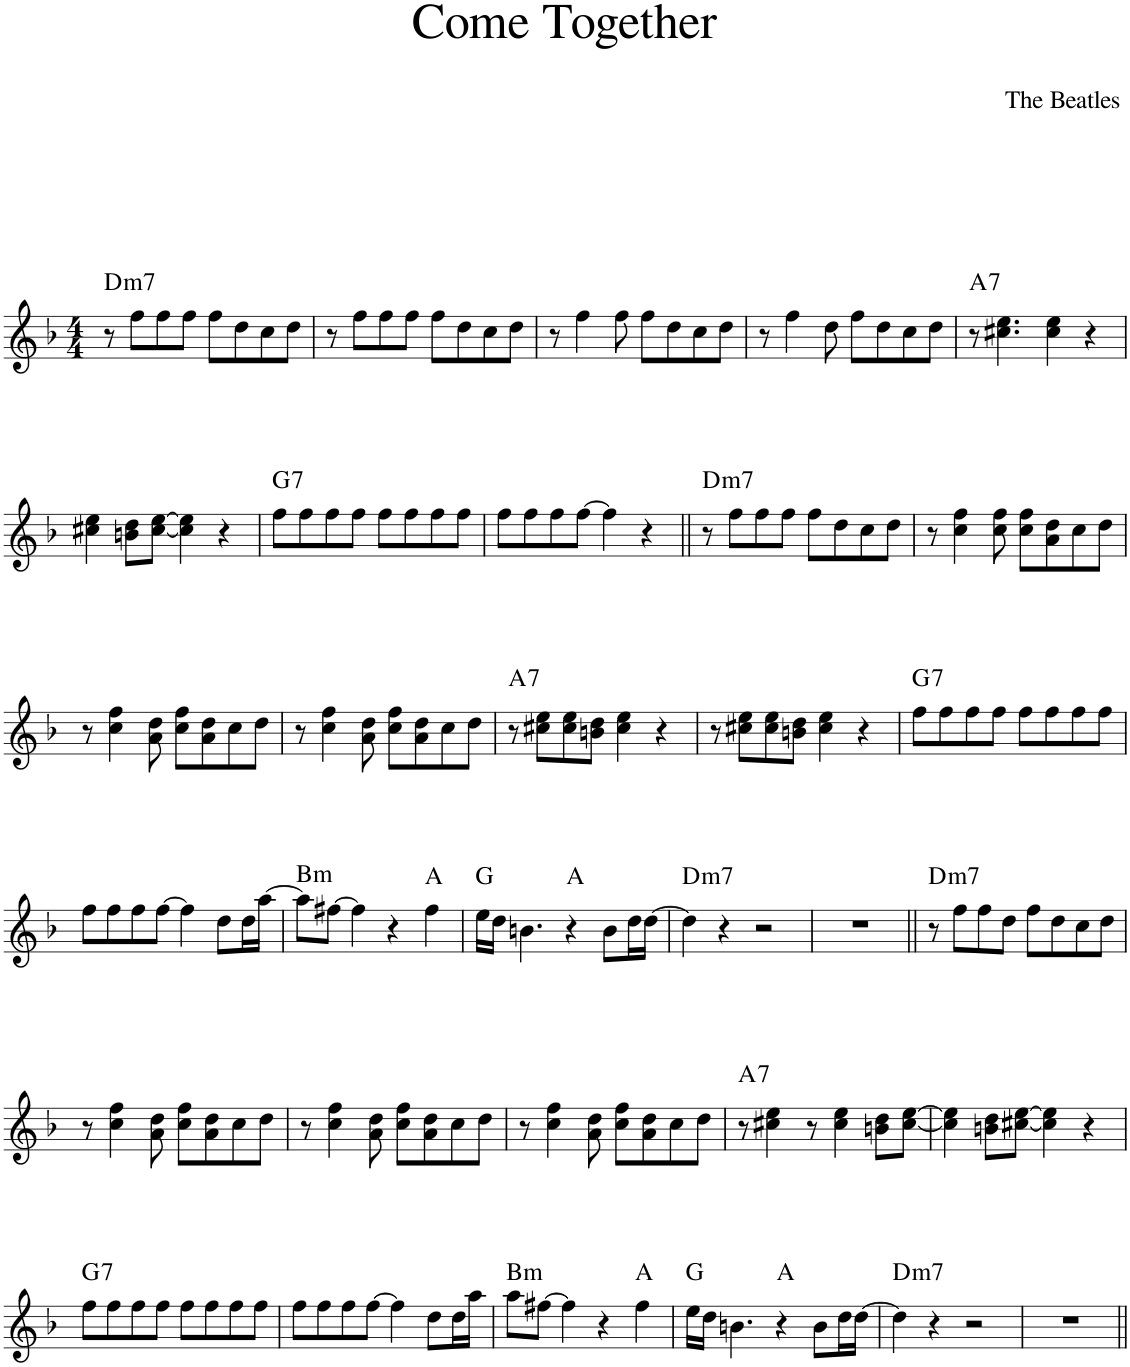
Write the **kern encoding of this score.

**kern	**harte
*part1	*part1
*staff1	*
*I"Piano	*
*I'Pno.	*
*clefG2	*
*k[b-]	*
*M4/4	*
=1	=1
!	!LO:H:kt=m7
8r	D:min7
8ff\L	.
8ff\	.
8ff\J	.
8ff\L	.
8dd\	.
8cc\	.
8dd\J	.
=2	=2
8r	.
8ff\L	.
8ff\	.
8ff\J	.
8ff\L	.
8dd\	.
8cc\	.
8dd\J	.
=3	=3
8r	.
4ff\	.
8ff\	.
8ff\L	.
8dd\	.
8cc\	.
8dd\J	.
=4	=4
8r	.
4ff\	.
8dd\	.
8ff\L	.
8dd\	.
8cc\	.
8dd\J	.
=5	=5
!	!LO:H:kt=7
8r	A:7
4.cc#X\ 4.ee\	.
4cc#\ 4ee\	.
4r	.
!!LO:LB:g=z
=6	=6
4cc#X\ 4ee\	.
8bn\ 8dd\L	.
[8cc#\ [8ee\J	.
4cc#\] 4ee\]	.
4r	.
=7	=7
!	!LO:H:kt=7
8ff\L	G:7
8ff\	.
8ff\	.
8ff\J	.
8ff\L	.
8ff\	.
8ff\	.
8ff\J	.
=8	=8
8ff\L	.
8ff\	.
8ff\	.
[8ff\J	.
4ff\]	.
4r	.
=9||	=9||
!	!LO:H:kt=m7
8r	D:min7
8ff\L	.
8ff\	.
8ff\J	.
8ff\L	.
8dd\	.
8cc\	.
8dd\J	.
=10	=10
8r	.
4cc\ 4ff\	.
8cc\ 8ff\	.
8cc\ 8ff\L	.
8a\ 8dd\	.
8cc\	.
8dd\J	.
!!LO:LB:g=z
=11	=11
8r	.
4cc\ 4ff\	.
8a\ 8dd\	.
8cc\ 8ff\L	.
8a\ 8dd\	.
8cc\	.
8dd\J	.
=12	=12
8r	.
4cc\ 4ff\	.
8a\ 8dd\	.
8cc\ 8ff\L	.
8a\ 8dd\	.
8cc\	.
8dd\J	.
=13	=13
!	!LO:H:kt=7
8r	A:7
8cc#X\ 8ee\L	.
8cc#\ 8ee\	.
8bn\ 8dd\J	.
4cc#\ 4ee\	.
4r	.
=14	=14
8r	.
8cc#X\ 8ee\L	.
8cc#\ 8ee\	.
8bn\ 8dd\J	.
4cc#\ 4ee\	.
4r	.
=15	=15
!	!LO:H:kt=7
8ff\L	G:7
8ff\	.
8ff\	.
8ff\J	.
8ff\L	.
8ff\	.
8ff\	.
8ff\J	.
!!LO:LB:g=z
=16	=16
8ff\L	.
8ff\	.
8ff\	.
[8ff\J	.
4ff\]	.
8dd\L	.
16dd\L	.
[16aa\JJ	.
=17	=17
!	!LO:H:kt=m
8aa\L]	B:min
[8ff#X\J	.
4ff#\]	.
4r	.
4ff#\	A:maj
=18	=18
16ee\LL	G:maj
16dd\JJ	.
4.bn\	.
4r	A:maj
8b\L	.
16dd\L	.
[16dd\JJ	.
=19	=19
!	!LO:H:kt=m7
4dd\]	D:min7
4r	.
2r	.
=20	=20
1r	.
=21||	=21||
!	!LO:H:kt=m7
8r	D:min7
8ff\L	.
8ff\	.
8dd\J	.
8ff\L	.
8dd\	.
8cc\	.
8dd\J	.
!!LO:LB:g=z
=22	=22
8r	.
4cc\ 4ff\	.
8a\ 8dd\	.
8cc\ 8ff\L	.
8a\ 8dd\	.
8cc\	.
8dd\J	.
=23	=23
8r	.
4cc\ 4ff\	.
8a\ 8dd\	.
8cc\ 8ff\L	.
8a\ 8dd\	.
8cc\	.
8dd\J	.
=24	=24
8r	.
4cc\ 4ff\	.
8a\ 8dd\	.
8cc\ 8ff\L	.
8a\ 8dd\	.
8cc\	.
8dd\J	.
=25	=25
!	!LO:H:kt=7
8r	A:7
4cc#X\ 4ee\	.
8r	.
4cc#\ 4ee\	.
8bn\ 8dd\L	.
[8cc#\ [8ee\J	.
=26	=26
4cc#\] 4ee\]	.
8bn\ 8dd\L	.
[8cc#X\ [8ee\J	.
4cc#\] 4ee\]	.
4r	.
!!LO:LB:g=z
=27	=27
!	!LO:H:kt=7
8ff\L	G:7
8ff\	.
8ff\	.
8ff\J	.
8ff\L	.
8ff\	.
8ff\	.
8ff\J	.
=28	=28
8ff\L	.
8ff\	.
8ff\	.
[8ff\J	.
4ff\]	.
8dd\L	.
16dd\L	.
16aa\JJ	.
=29	=29
!	!LO:H:kt=m
8aa\L	B:min
[8ff#X\J	.
4ff#\]	.
4r	.
4ff#\	A:maj
=30	=30
16ee\LL	G:maj
16dd\JJ	.
4.bn\	.
4r	A:maj
8b\L	.
16dd\L	.
[16dd\JJ	.
=31	=31
!	!LO:H:kt=m7
4dd\]	D:min7
4r	.
2r	.
=32	=32
1r	.
=||	=||
*-	*-
